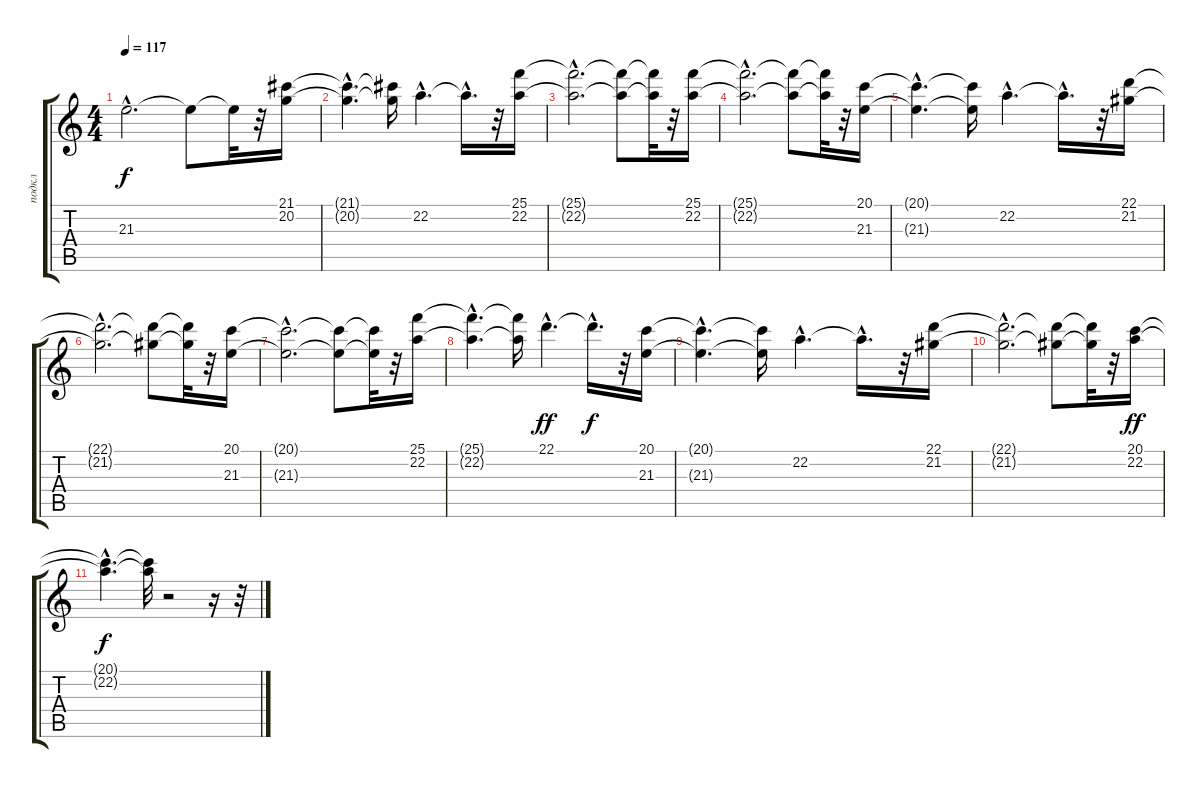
\track ("подкл" "подкл") {instrument stringensemble1}
\staff {score tabs}
\tuning (E4 B3 G3 D3 A2 E2) {hide}
\ts (4 4)
\tempo 117
\clef g2
\ks c
21.3{hac t}.2{d dy f} 21.3{t}.8 21.3{t}.32 r.32 (21.1 20.2).16 |
(21.1{hac t} 20.2{hac t}).4{d} (21.1{t} 20.2{t}).16 22.2{hac}.4{d volume 12} 22.2{hac t}.16{d} r.32 (25.1 22.2).16{volume 10} |
(25.1{hac t} 22.2{hac t}).2{d} (25.1{t} 22.2{t}).8 (25.1{t} 22.2{t}).32 r.32 (25.1 22.2).16{volume 9} |
(25.1{hac t} 22.2{hac t}).2{d} (25.1{t} 22.2{t}).8 (25.1{t} 22.2{t}).32 r.32 (20.1 21.3).16{volume 11} |
(20.1{hac t} 21.3{hac t}).4{d} (20.1{t} 21.3{t}).16 22.2{hac}.4{d balance 0} 22.2{hac t}.16{d} r.32 (22.1 21.2).16 |
(22.1{hac t} 21.2{hac t}).2{d} (22.1{t} 21.2{t}).8 (22.1{t} 21.2{t}).32 r.32 (20.1 21.3).16 |
(20.1{hac t} 21.3{hac t}).2{d} (20.1{t} 21.3{t}).8 (20.1{t} 21.3{t}).32 r.32 (25.1 22.2).16{volume 12 balance 8} |
(25.1{hac t} 22.2{hac t}).4{d} (25.1{t} 22.2{t}).16 22.1{hac}.4{d dy ff} 22.1{hac t}.16{d dy f} r.32 (20.1 21.3).16 |
(20.1{hac t} 21.3{hac t}).4{d} (20.1{t} 21.3{t}).16 22.2{hac}.4{d} 22.2{hac t}.16{d} r.32 (22.1 21.2).16 |
(22.1{hac t} 21.2{hac t}).2{d} (22.1{t} 21.2{t}).8 (22.1{t} 21.2{t}).32 r.32 (20.1 22.2).16{dy ff} |
(20.1{hac t} 22.2{hac t}).4{d dy f} (20.1{t} 22.2{t}).32 r.2 r.16 r.32
